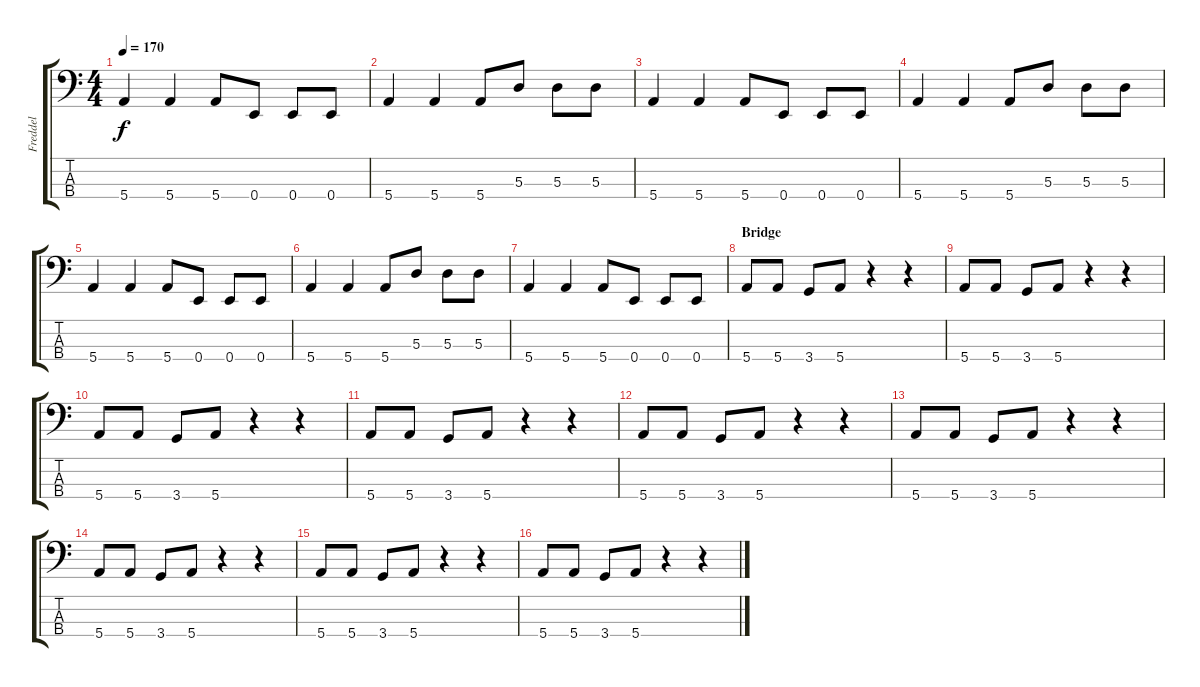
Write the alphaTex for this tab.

\track ("Freddel" "Freddel") {instrument electricbassfinger}
\staff {score tabs}
\tuning (G2 D2 A1 E1) {hide}
\ts (4 4)
\tempo 170
\clef f4
\ks c
5.4.4{dy f} 5.4.4 5.4.8 0.4.8 0.4.8 0.4.8 |
5.4.4 5.4.4 5.4.8 5.3.8 5.3.8 5.3.8 |
5.4.4 5.4.4 5.4.8 0.4.8 0.4.8 0.4.8 |
5.4.4 5.4.4 5.4.8 5.3.8 5.3.8 5.3.8 |
5.4.4 5.4.4 5.4.8 0.4.8 0.4.8 0.4.8 |
5.4.4 5.4.4 5.4.8 5.3.8 5.3.8 5.3.8 |
5.4.4 5.4.4 5.4.8 0.4.8 0.4.8 0.4.8 |
\section ("" "Bridge")
5.4.8 5.4.8 3.4.8 5.4.8 r.4 r.4 |
5.4.8 5.4.8 3.4.8 5.4.8 r.4 r.4 |
5.4.8 5.4.8 3.4.8 5.4.8 r.4 r.4 |
5.4.8 5.4.8 3.4.8 5.4.8 r.4 r.4 |
5.4.8 5.4.8 3.4.8 5.4.8 r.4 r.4 |
5.4.8 5.4.8 3.4.8 5.4.8 r.4 r.4 |
5.4.8 5.4.8 3.4.8 5.4.8 r.4 r.4 |
5.4.8 5.4.8 3.4.8 5.4.8 r.4 r.4 |
5.4.8 5.4.8 3.4.8 5.4.8 r.4 r.4
